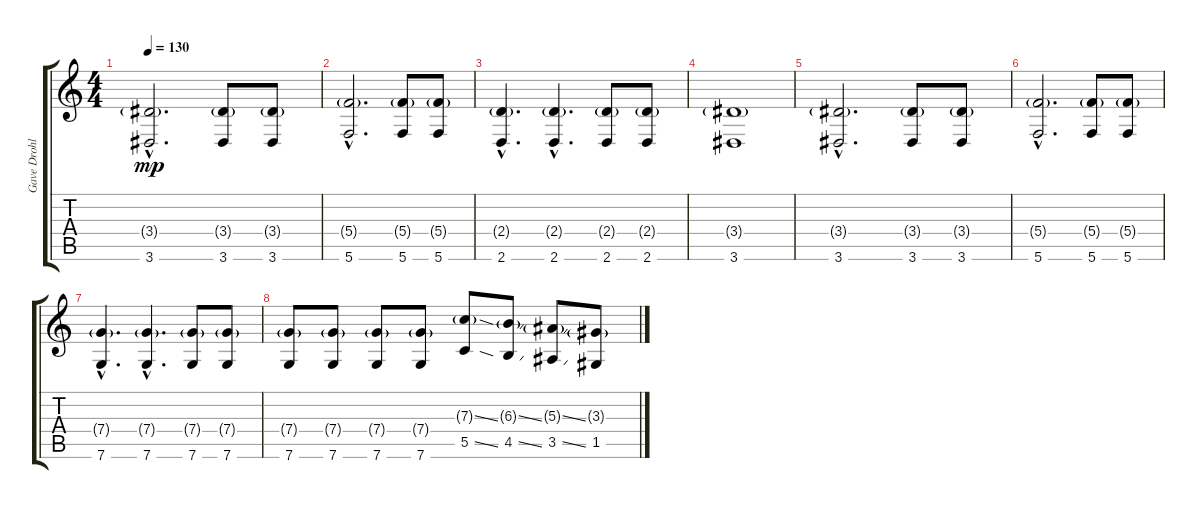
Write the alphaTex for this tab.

\track ("Gave Drohl Ac." "Gave Drohl") {instrument acousticguitarnylon}
\staff {score tabs}
\tuning (D4 A3 F3 C3 G2 C2) {hide}
\ts (4 4)
\tempo 130
\clef g2
\ks c
(3.4{g hac} 3.6{hac}).2{d dy mp volume 16 instrument distortionguitar} (3.4{g} 3.6).8 (3.4{g} 3.6).8 |
(5.4{g hac} 5.6{hac}).2{d} (5.4{g} 5.6).8 (5.4{g} 5.6).8 |
(2.4{g hac} 2.6{hac}).4{d} (2.4{g hac} 2.6{hac}).4{d} (2.4{g} 2.6).8 (2.4{g} 2.6).8 |
(3.4{g} 3.6).1 |
(3.4{g hac} 3.6{hac}).2{d volume 16 instrument distortionguitar} (3.4{g} 3.6).8 (3.4{g} 3.6).8 |
(5.4{g hac} 5.6{hac}).2{d} (5.4{g} 5.6).8 (5.4{g} 5.6).8 |
(7.4{g hac} 7.6{hac}).4{d} (7.4{g hac} 7.6{hac}).4{d} (7.4{g} 7.6).8 (7.4{g} 7.6).8 |
(7.4{g} 7.6).8 (7.4{g} 7.6).8 (7.4{g} 7.6).8 (7.4{g} 7.6).8 (7.3{ss g} 5.5{ss}).8 (6.3{ss g} 4.5{ss}).8 (5.3{ss g} 3.5{ss}).8 (3.3{g} 1.5).8
